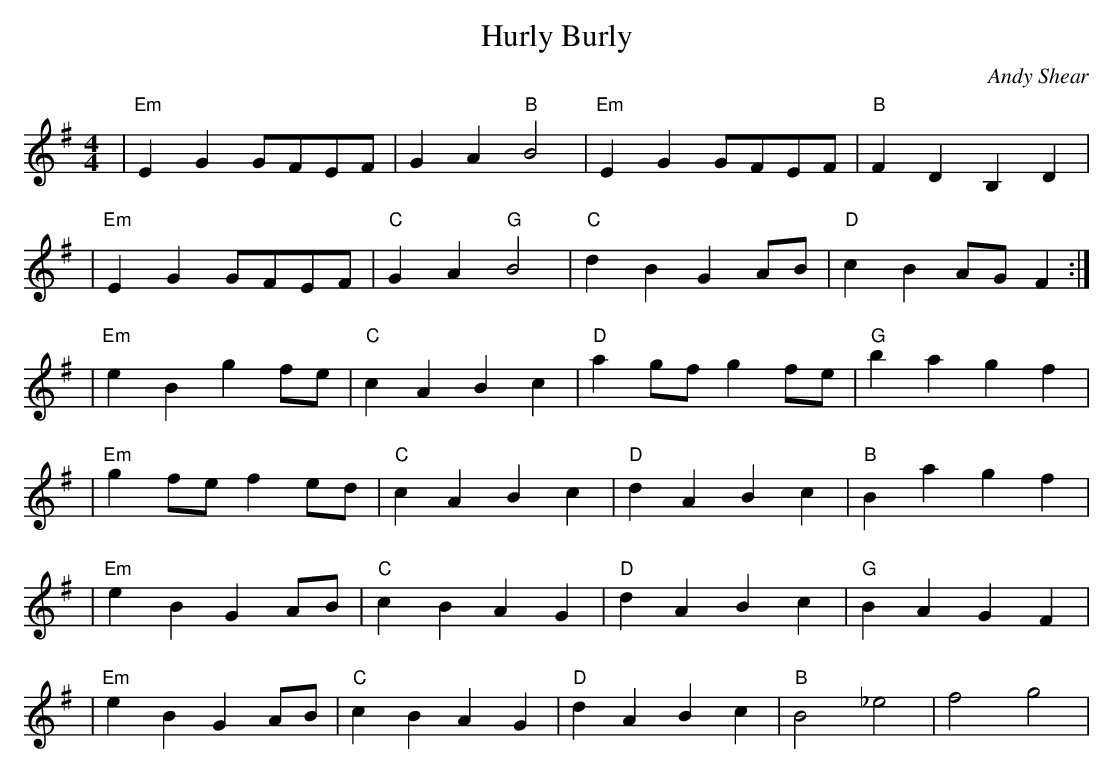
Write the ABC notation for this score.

X:1
T:Hurly Burly
C:Andy Shear
M:4/4
L:1/8
K:Em
|"Em" E2G2 GFEF | G2A2 "B"B4 |"Em" E2G2 GFEF |"B" F2D2 B,2D2 |
|"Em" E2G2 GFEF |"C" G2A2 "G"B4 |"C" d2B2 G2AB |"D" c2B2 AGF2 :|
|"Em" e2B2 g2fe |"C" c2A2 B2c2 |"D" a2gf g2fe |"G" b2a2 g2f2 |
|"Em" g2fe f2ed |"C" c2A2 B2c2 |"D" d2A2 B2c2 |"B" B2a2 g2f2 |
|"Em" e2B2 G2AB |"C" c2B2 A2G2 |"D" d2A2 B2c2 |"G" B2A2 G2F2 |
|"Em" e2B2 G2AB |"C" c2B2 A2G2 |"D" d2A2 B2c2 |"B" B4_e4 | f4 g4 |
